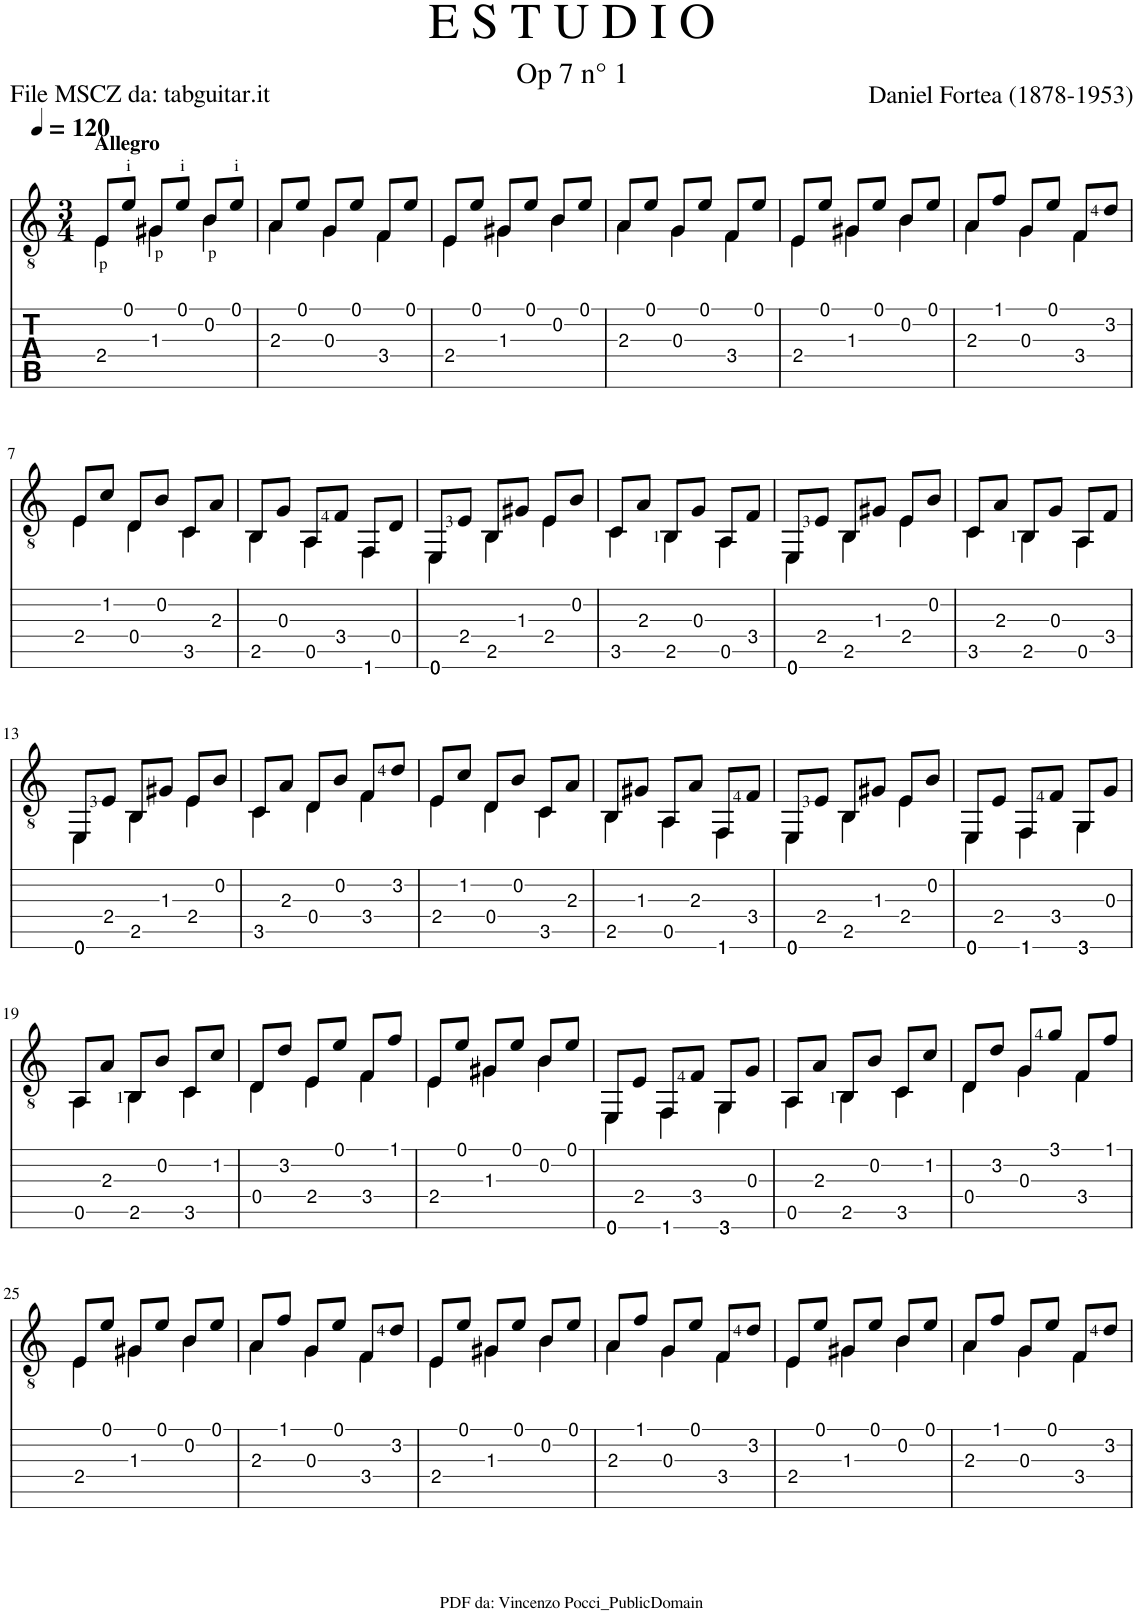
**kern	**kern
*part1	*part1
*staff2	*staff1
*I"Guitar	*
*I'Guit.	*
*stria6	*
*	*clefGv2
*k[]	*k[]
*M3/4	*M3/4
*MM120	*MM120
=1	=1
*^	*^
!	!	!LO:TX:a:B:t=Allegro	!
8EL	4E	8E/L	4E\
8eJ	.	8e/J	.
8G#L	4G#	8G#X/L	4G#\
8eJ	.	8e/J	.
8BL	4B	8B/L	4B\
8eJ	.	8e/J	.
=2	=2	=2	=2
8AL	4A	8A/L	4A\
8eJ	.	8e/J	.
8GL	4G	8G/L	4G\
8eJ	.	8e/J	.
8FL	4F	8F/L	4F\
8eJ	.	8e/J	.
=3	=3	=3	=3
8EL	4E	8E/L	4E\
8eJ	.	8e/J	.
8G#L	4G#	8G#X/L	4G#\
8eJ	.	8e/J	.
8BL	4B	8B/L	4B\
8eJ	.	8e/J	.
=4	=4	=4	=4
8AL	4A	8A/L	4A\
8eJ	.	8e/J	.
8GL	4G	8G/L	4G\
8eJ	.	8e/J	.
8FL	4F	8F/L	4F\
8eJ	.	8e/J	.
=5	=5	=5	=5
8EL	4E	8E/L	4E\
8eJ	.	8e/J	.
8G#L	4G#	8G#X/L	4G#\
8eJ	.	8e/J	.
8BL	4B	8B/L	4B\
8eJ	.	8e/J	.
=6	=6	=6	=6
8AL	4A	8A/L	4A\
8fJ	.	8f/J	.
8GL	4G	8G/L	4G\
8eJ	.	8e/J	.
8FL	4F	8F/L	4F\
8dJ	.	8d/J	.
!!LO:LB:g=z	!!
=7	=7	=7	=7
8EL	4E	8E/L	4E\
8cJ	.	8c/J	.
8DL	4D	8D/L	4D\
8BJ	.	8B/J	.
8CL	4C	8C/L	4C\
8AJ	.	8A/J	.
=8	=8	=8	=8
8BBL	4BB	8BB/L	4BB\
8GJ	.	8G/J	.
8AAL	4AA	8AA/L	4AA\
8FJ	.	8F/J	.
8FFL	4FF	8FF/L	4FF\
8DJ	.	8D/J	.
=9	=9	=9	=9
8EEL	4EE	8EE/L	4EE\
8EJ	.	8E/J	.
8BBL	4BB	8BB/L	4BB\
8G#J	.	8G#X/J	.
8EL	4E	8E/L	4E\
8BJ	.	8B/J	.
=10	=10	=10	=10
8CL	4C	8C/L	4C\
8AJ	.	8A/J	.
8BBL	4BB	8BB/L	4BB\
8GJ	.	8G/J	.
8AAL	4AA	8AA/L	4AA\
8FJ	.	8F/J	.
=11	=11	=11	=11
8EEL	4EE	8EE/L	4EE\
8EJ	.	8E/J	.
8BBL	4BB	8BB/L	4BB\
8G#J	.	8G#X/J	.
8EL	4E	8E/L	4E\
8BJ	.	8B/J	.
=12	=12	=12	=12
8CL	4C	8C/L	4C\
8AJ	.	8A/J	.
8BBL	4BB	8BB/L	4BB\
8GJ	.	8G/J	.
8AAL	4AA	8AA/L	4AA\
8FJ	.	8F/J	.
!!LO:LB:g=z	!!
=13	=13	=13	=13
8EEL	4EE	8EE/L	4EE\
8EJ	.	8E/J	.
8BBL	4BB	8BB/L	4BB\
8G#J	.	8G#X/J	.
8EL	4E	8E/L	4E\
8BJ	.	8B/J	.
=14	=14	=14	=14
8CL	4C	8C/L	4C\
8AJ	.	8A/J	.
8DL	4D	8D/L	4D\
8BJ	.	8B/J	.
8FL	4F	8F/L	4F\
8dJ	.	8d/J	.
=15	=15	=15	=15
8EL	4E	8E/L	4E\
8cJ	.	8c/J	.
8DL	4D	8D/L	4D\
8BJ	.	8B/J	.
8CL	4C	8C/L	4C\
8AJ	.	8A/J	.
=16	=16	=16	=16
8BBL	4BB	8BB/L	4BB\
8G#J	.	8G#X/J	.
8AAL	4AA	8AA/L	4AA\
8AJ	.	8A/J	.
8FFL	4FF	8FF/L	4FF\
8FJ	.	8F/J	.
=17	=17	=17	=17
8EEL	4EE	8EE/L	4EE\
8EJ	.	8E/J	.
8BBL	4BB	8BB/L	4BB\
8G#J	.	8G#X/J	.
8EL	4E	8E/L	4E\
8BJ	.	8B/J	.
=18	=18	=18	=18
8EEL	4EE	8EE/L	4EE\
8EJ	.	8E/J	.
8FFL	4FF	8FF/L	4FF\
8FJ	.	8F/J	.
8GGL	4GG	8GG/L	4GG\
8GJ	.	8G/J	.
!!LO:LB:g=z	!!
=19	=19	=19	=19
8AAL	4AA	8AA/L	4AA\
8AJ	.	8A/J	.
8BBL	4BB	8BB/L	4BB\
8BJ	.	8B/J	.
8CL	4C	8C/L	4C\
8cJ	.	8c/J	.
=20	=20	=20	=20
8DL	4D	8D/L	4D\
8dJ	.	8d/J	.
8EL	4E	8E/L	4E\
8eJ	.	8e/J	.
8FL	4F	8F/L	4F\
8fJ	.	8f/J	.
=21	=21	=21	=21
8EL	4E	8E/L	4E\
8eJ	.	8e/J	.
8G#L	4G#	8G#X/L	4G#\
8eJ	.	8e/J	.
8BL	4B	8B/L	4B\
8eJ	.	8e/J	.
=22	=22	=22	=22
8EEL	4EE	8EE/L	4EE\
8EJ	.	8E/J	.
8FFL	4FF	8FF/L	4FF\
8FJ	.	8F/J	.
8GGL	4GG	8GG/L	4GG\
8GJ	.	8G/J	.
=23	=23	=23	=23
8AAL	4AA	8AA/L	4AA\
8AJ	.	8A/J	.
8BBL	4BB	8BB/L	4BB\
8BJ	.	8B/J	.
8CL	4C	8C/L	4C\
8cJ	.	8c/J	.
=24	=24	=24	=24
8DL	4D	8D/L	4D\
8dJ	.	8d/J	.
8GL	4G	8G/L	4G\
8gJ	.	8g/J	.
8FL	4F	8F/L	4F\
8fJ	.	8f/J	.
!!LO:LB:g=z	!!
=25	=25	=25	=25
8EL	4E	8E/L	4E\
8eJ	.	8e/J	.
8G#L	4G#	8G#X/L	4G#\
8eJ	.	8e/J	.
8BL	4B	8B/L	4B\
8eJ	.	8e/J	.
=26	=26	=26	=26
8AL	4A	8A/L	4A\
8fJ	.	8f/J	.
8GL	4G	8G/L	4G\
8eJ	.	8e/J	.
8FL	4F	8F/L	4F\
8dJ	.	8d/J	.
=27	=27	=27	=27
8EL	4E	8E/L	4E\
8eJ	.	8e/J	.
8G#L	4G#	8G#X/L	4G#\
8eJ	.	8e/J	.
8BL	4B	8B/L	4B\
8eJ	.	8e/J	.
=28	=28	=28	=28
8AL	4A	8A/L	4A\
8fJ	.	8f/J	.
8GL	4G	8G/L	4G\
8eJ	.	8e/J	.
8FL	4F	8F/L	4F\
8dJ	.	8d/J	.
=29	=29	=29	=29
8EL	4E	8E/L	4E\
8eJ	.	8e/J	.
8G#L	4G#	8G#X/L	4G#\
8eJ	.	8e/J	.
8BL	4B	8B/L	4B\
8eJ	.	8e/J	.
=30	=30	=30	=30
8AL	4A	8A/L	4A\
8fJ	.	8f/J	.
8GL	4G	8G/L	4G\
8eJ	.	8e/J	.
8FL	4F	8F/L	4F\
8dJ	.	8d/J	.
*v	*v	*	*
*	*v	*v
=	=
*-	*-
